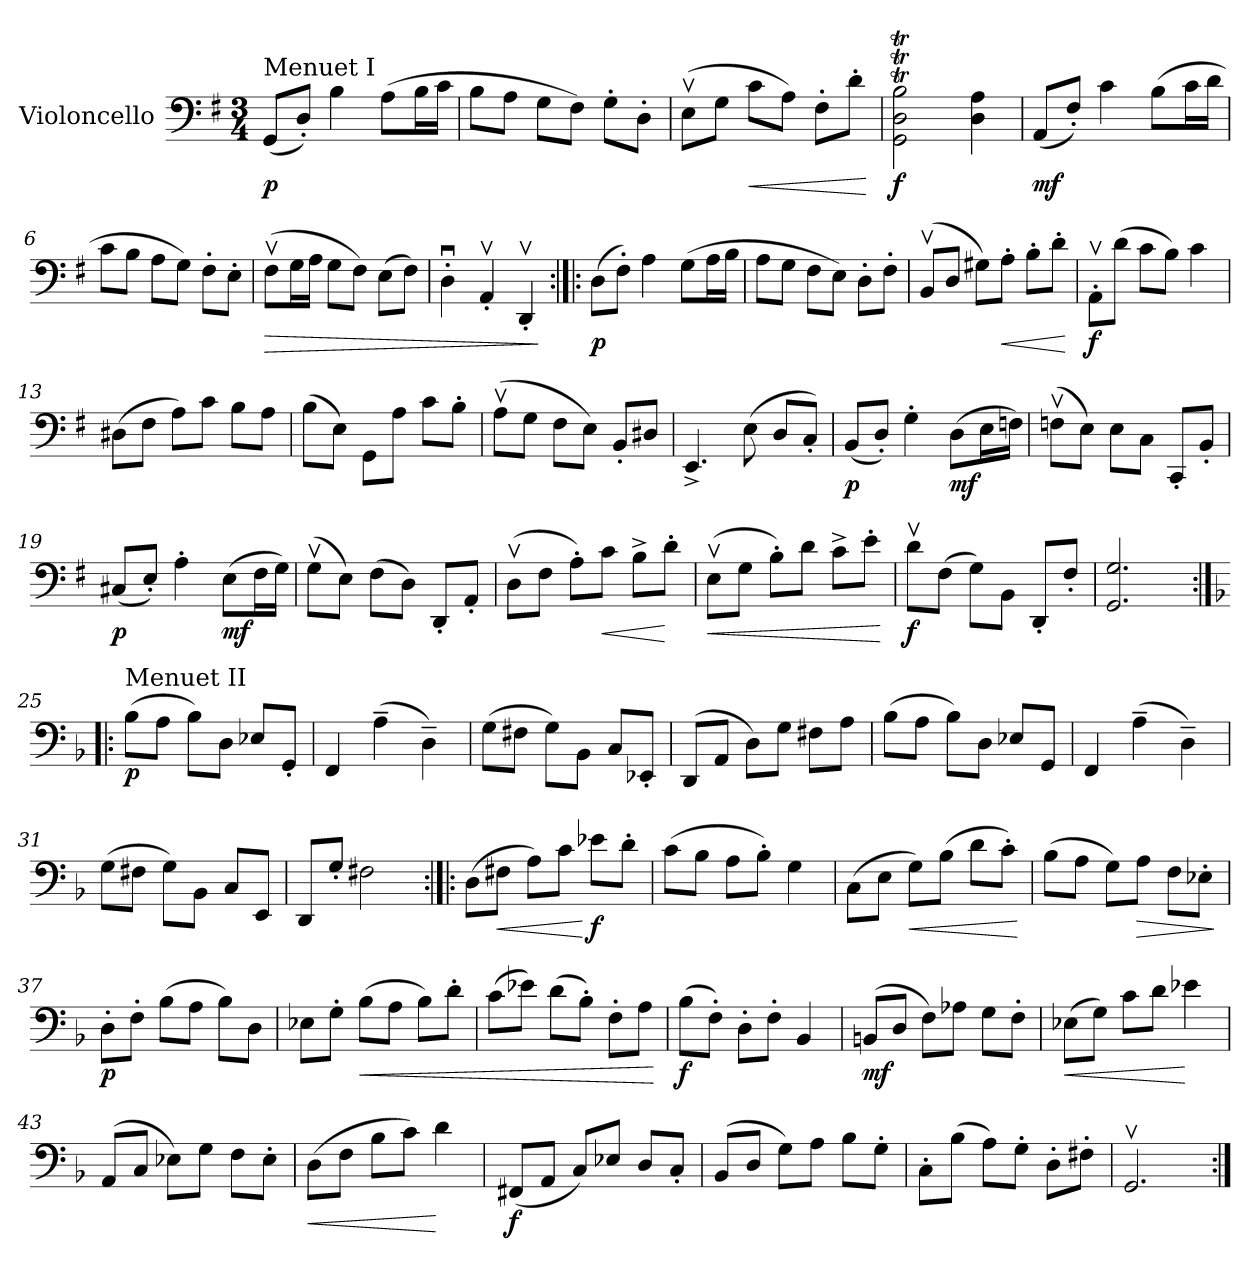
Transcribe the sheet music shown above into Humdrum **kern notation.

**kern	**dynam
*part1	*part1
*staff1	*staff1
*I"Violoncello	*
*I'Vc.	*
*clefF4	*
*k[f#]	*
*M3/4	*
*MM90	*
=1	=1
!LO:TX:a:t=Menuet I	!
!	!LO:DY:b
(8GG/L	p
8D'/J)	.
4B\	.
(8A\L	.
16B\L	.
16c\JJ	.
=2	=2
8B\L	.
8A\J	.
8G\L	.
8F#\J)	.
8G'\L	.
8D'\J	.
=3	=3
(8Ev\L	.
8G\J	.
!	!LO:HP:b
8c\L	<
8A\J)	.
8F#'\L	.
8d'\J	.
.	[
=4	=4
!	!LO:DY:b
2GG\T 2D\T 2B\T	f
4D\ 4A\	.
!!LO:LB:g=z
=5	=5
!	!LO:DY:b
(8AA/L	mf
8F#'/J)	.
4c\	.
(8B\L	.
16c\L	.
16d\JJ	.
=6	=6
8c\L	.
8B\J	.
8A\L	.
8G\J)	.
8F#'\L	.
8E'\J	.
=7	=7
!	!LO:HP:b
(8F#v\L	>
16G\L	.
16A\JJ	.
8G\L	.
8F#\J)	.
(8E\L	.
8F#\J)	.
=8	=8
4Du'\	.
4AAv'/	.
4DDv'/	.
.	]
!!LO:LB:g=z
=9:|!|:	=9:|!|:
!	!LO:DY:b
(8D\L	p
8F#'\J)	.
4A\	.
(8G\L	.
16A\L	.
16B\JJ	.
=10	=10
8A\L	.
8G\J	.
8F#\L	.
8E\J)	.
8D'\L	.
8F#'\J	.
=11	=11
(8BBv/L	.
8D/J	.
8G#X\L)	.
!	!LO:HP:b
8A'\J	<
8B'\L	.
8d'\J	.
.	[
=12	=12
!	!LO:DY:b
8AAv'\L	f
(8d\J	.
8c\L	.
8B\J)	.
4c\	.
!!LO:LB:g=z
=13	=13
(8D#X\L	.
8F#\J	.
8A\L)	.
8c\J	.
8B\L	.
8A\J	.
=14	=14
(8B\L	.
8E\J)	.
8GG\L	.
8A\J	.
8c\L	.
8B'\J	.
=15	=15
(8Av\L	.
8G\J	.
8F#\L	.
8E\J)	.
8BB'/L	.
8D#X/J	.
=16	=16
4.EE^/	.
(8E\	.
8D/L	.
8C'/J)	.
!!LO:LB:g=z
=17	=17
!	!LO:DY:b
(8BB/L	p
8D'/J)	.
4G'\	.
!	!LO:DY:b
(8D\L	mf
16E\L	.
16Fn\JJ)	.
=18	=18
(8Fnv\L	.
8E\J)	.
8E\L	.
8C\J	.
8CC'/L	.
8BB'/J	.
=19	=19
!	!LO:DY:b
(8C#X/L	p
8E'/J)	.
4A'\	.
!	!LO:DY:b
(8E\L	mf
16F#\L	.
16G\JJ)	.
=20	=20
(8Gv\L	.
8E\J)	.
(8F#\L	.
8D\J)	.
8DD'/L	.
8AA'/J	.
!!LO:LB:g=z
=21	=21
(8Dv\L	.
8F#\J	.
8A'\L)	.
!	!LO:HP:b
8c\J	<
8B^\L	.
8d'\J	[
=22	=22
!	!LO:HP:b
(8Ev\L	<
8G\J	.
8B'\L)	.
8d\J	.
8c^\L	.
8e'\J	.
.	[
=23	=23
!	!LO:DY:b
8dv\L	f
(8F#\J	.
8G\L)	.
8BB\J	.
8DD'/L	.
8F#'/J	.
=24	=24
2.GG/ 2.G/	.
!!LO:LB:g=z
=25:|!|:	=25:|!|:
*k[b-]	*
!LO:TX:a:t=Menuet II	!
!	!LO:DY:b
(8B-\L	p
8A\J	.
8B-\L)	.
8D\J	.
8E-X/L	.
8GG'/J	.
=26	=26
4FF/	.
(4A~\	.
4D~\)	.
=27	=27
(8G\L	.
8F#X\J	.
8G\L)	.
8BB-\J	.
8C/L	.
8EE-X'/J	.
=28	=28
(8DD/L	.
8AA/J	.
8D\L)	.
8G\J	.
8F#X\L	.
8A\J	.
!!LO:LB:g=z
=29	=29
(8B-\L	.
8A\J	.
8B-\L)	.
8D\J	.
8E-X/L	.
8GG/J	.
=30	=30
4FF/	.
(4A~\	.
4D~\)	.
=31	=31
(8G\L	.
8F#X\J	.
8G\L)	.
8BB-\J	.
8C/L	.
8EE/J	.
=32	=32
8DD/L	.
8G'/J	.
2F#X\	.
!!LO:LB:g=z
=33:|!|:	=33:|!|:
(8D\L	.
!	!LO:HP:b
8F#X\J	<
8A\L)	.
8c\J	.
!	!LO:DY:n=1:b
8e-X\L	[ f
8d'\J	.
=34	=34
(8c\L	.
8B-\J	.
8A\L	.
8B-'\J)	.
4G\	.
=35	=35
(8C\L	.
8E\J	.
!	!LO:HP:b
8G\L)	<
(8B-\J	.
8d\L	.
8c'\J)	.
.	[
=36	=36
(8B-\L	.
8A\J	.
8G\L)	.
!	!LO:HP:b
8A\J	>
8F\L	.
8E-X'\J	.
.	]
!!LO:PB:g=z
=37	=37
!	!LO:DY:b
8D'\L	p
8F'\J	.
(8B-\L	.
8A\J	.
8B-\L)	.
8D\J	.
=38	=38
8E-X\L	.
8G'\J	.
!	!LO:HP:b
(8B-\L	<
8A\J	.
8B-\L)	.
8d'\J	.
=39	=39
(8c\L	.
8e-X\J)	.
(8d\L	.
8B-'\J)	.
8F'\L	.
8A\J	.
.	[
=40	=40
!	!LO:DY:b
(8B-\L	f
8F'\J)	.
8D'\L	.
8F'\J	.
4BB-/	.
!!LO:LB:g=z
=41	=41
!	!LO:DY:b
(8BBn/L	mf
8D/J	.
8F\L)	.
8A-X\J	.
8G\L	.
8F'\J	.
=42	=42
!	!LO:HP:b
(8E-X\L	<
8G\J)	.
8c\L	.
8d\J	.
4e-X\	[
=43	=43
(8AA/L	.
8C/J	.
8E-X\L)	.
8G\J	.
8F\L	.
8E-'\J	.
=44	=44
!	!LO:HP:b
(8D\L	<
8F\J	.
8B-\L	.
8c\J)	.
4d\	[
!!LO:LB:g=z
=45	=45
!	!LO:DY:b
(8FF#X/L	f
8AA/J	.
8C/L)	.
8E-X/J	.
8D/L	.
8C'/J	.
=46	=46
(8BB-/L	.
8D/J	.
8G\L)	.
8A\J	.
8B-\L	.
8G'\J	.
=47	=47
8C'\L	.
(8B-\J	.
8A\L)	.
8G'\J	.
8D'\L	.
8F#X'\J	.
=48	=48
2.GGv/	.
=:|!	=:|!
*-	*-
